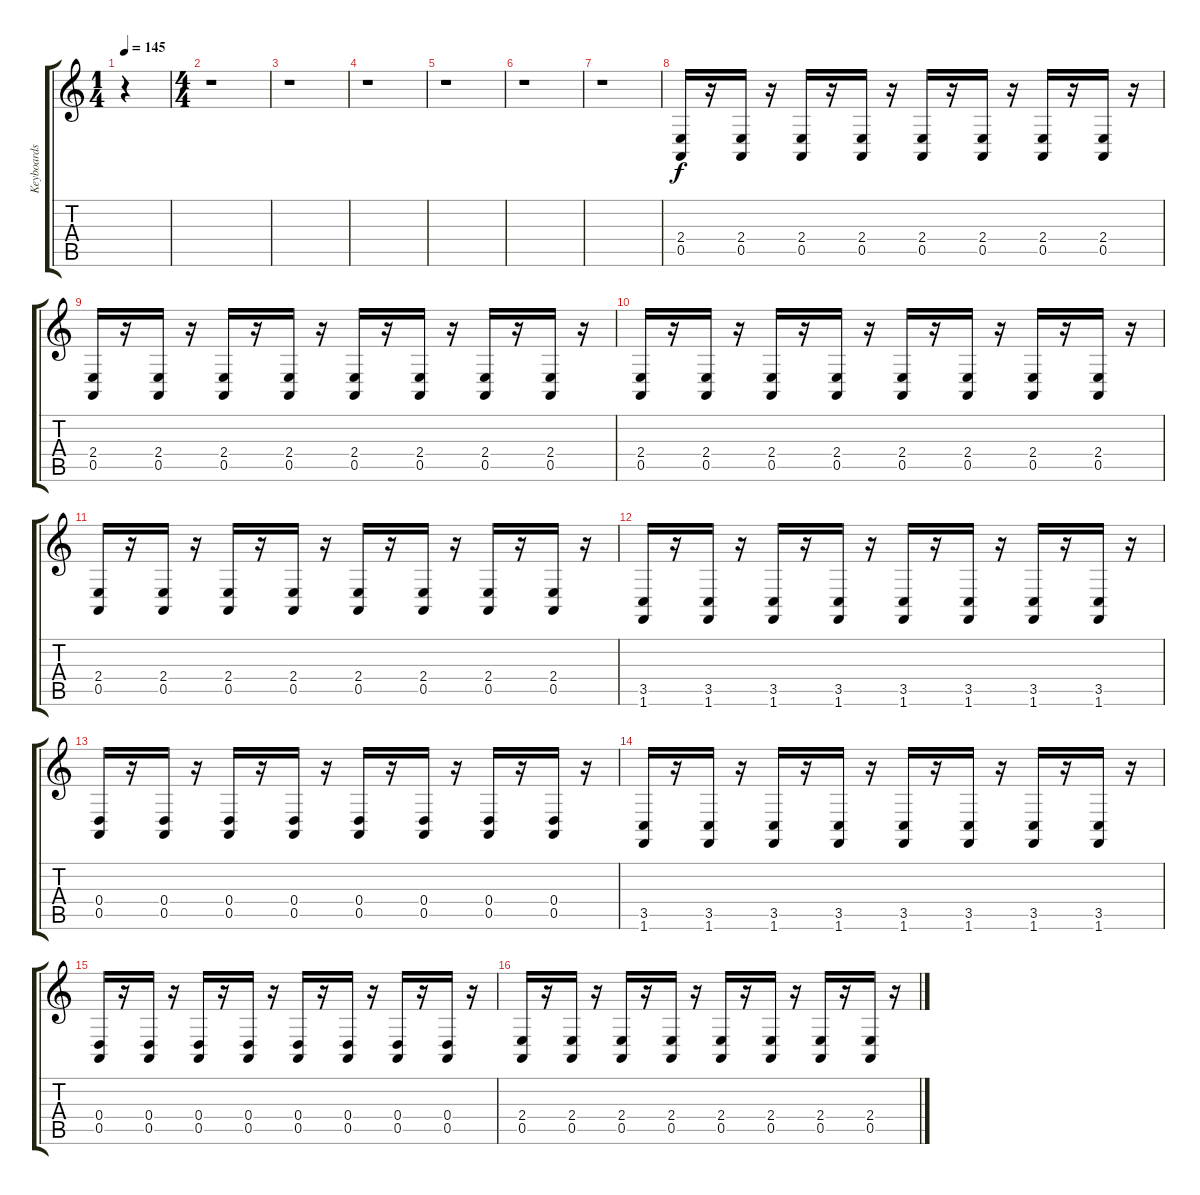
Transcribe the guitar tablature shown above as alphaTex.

\track ("Keyboards" "Keyboards") {instrument lead8bassandlead}
\staff {score tabs}
\tuning (E4 B3 G3 D3 A2 E2) {hide}
\ts (1 4)
\tempo 145
\clef g2
\ks c
r.4{dy f instrument lead8bassandlead} |
\ts (4 4)
r.1 |
r.1 |
r.1 |
r.1 |
r.1 |
r.1 |
(2.4 0.5).16 r.16 (2.4 0.5).16 r.16 (2.4 0.5).16 r.16 (2.4 0.5).16 r.16 (2.4 0.5).16 r.16 (2.4 0.5).16 r.16 (2.4 0.5).16 r.16 (2.4 0.5).16 r.16 |
(2.4 0.5).16 r.16 (2.4 0.5).16 r.16 (2.4 0.5).16 r.16 (2.4 0.5).16 r.16 (2.4 0.5).16 r.16 (2.4 0.5).16 r.16 (2.4 0.5).16 r.16 (2.4 0.5).16 r.16 |
(2.4 0.5).16 r.16 (2.4 0.5).16 r.16 (2.4 0.5).16 r.16 (2.4 0.5).16 r.16 (2.4 0.5).16 r.16 (2.4 0.5).16 r.16 (2.4 0.5).16 r.16 (2.4 0.5).16 r.16 |
(2.4 0.5).16 r.16 (2.4 0.5).16 r.16 (2.4 0.5).16 r.16 (2.4 0.5).16 r.16 (2.4 0.5).16 r.16 (2.4 0.5).16 r.16 (2.4 0.5).16 r.16 (2.4 0.5).16 r.16 |
(3.5 1.6).16 r.16 (3.5 1.6).16 r.16 (3.5 1.6).16 r.16 (3.5 1.6).16 r.16 (3.5 1.6).16 r.16 (3.5 1.6).16 r.16 (3.5 1.6).16 r.16 (3.5 1.6).16 r.16 |
(0.4 0.5).16 r.16 (0.4 0.5).16 r.16 (0.4 0.5).16 r.16 (0.4 0.5).16 r.16 (0.4 0.5).16 r.16 (0.4 0.5).16 r.16 (0.4 0.5).16 r.16 (0.4 0.5).16 r.16 |
(3.5 1.6).16 r.16 (3.5 1.6).16 r.16 (3.5 1.6).16 r.16 (3.5 1.6).16 r.16 (3.5 1.6).16 r.16 (3.5 1.6).16 r.16 (3.5 1.6).16 r.16 (3.5 1.6).16 r.16 |
(0.4 0.5).16 r.16 (0.4 0.5).16 r.16 (0.4 0.5).16 r.16 (0.4 0.5).16 r.16 (0.4 0.5).16 r.16 (0.4 0.5).16 r.16 (0.4 0.5).16 r.16 (0.4 0.5).16 r.16 |
(2.4 0.5).16 r.16 (2.4 0.5).16 r.16 (2.4 0.5).16 r.16 (2.4 0.5).16 r.16 (2.4 0.5).16 r.16 (2.4 0.5).16 r.16 (2.4 0.5).16 r.16 (2.4 0.5).16 r.16
